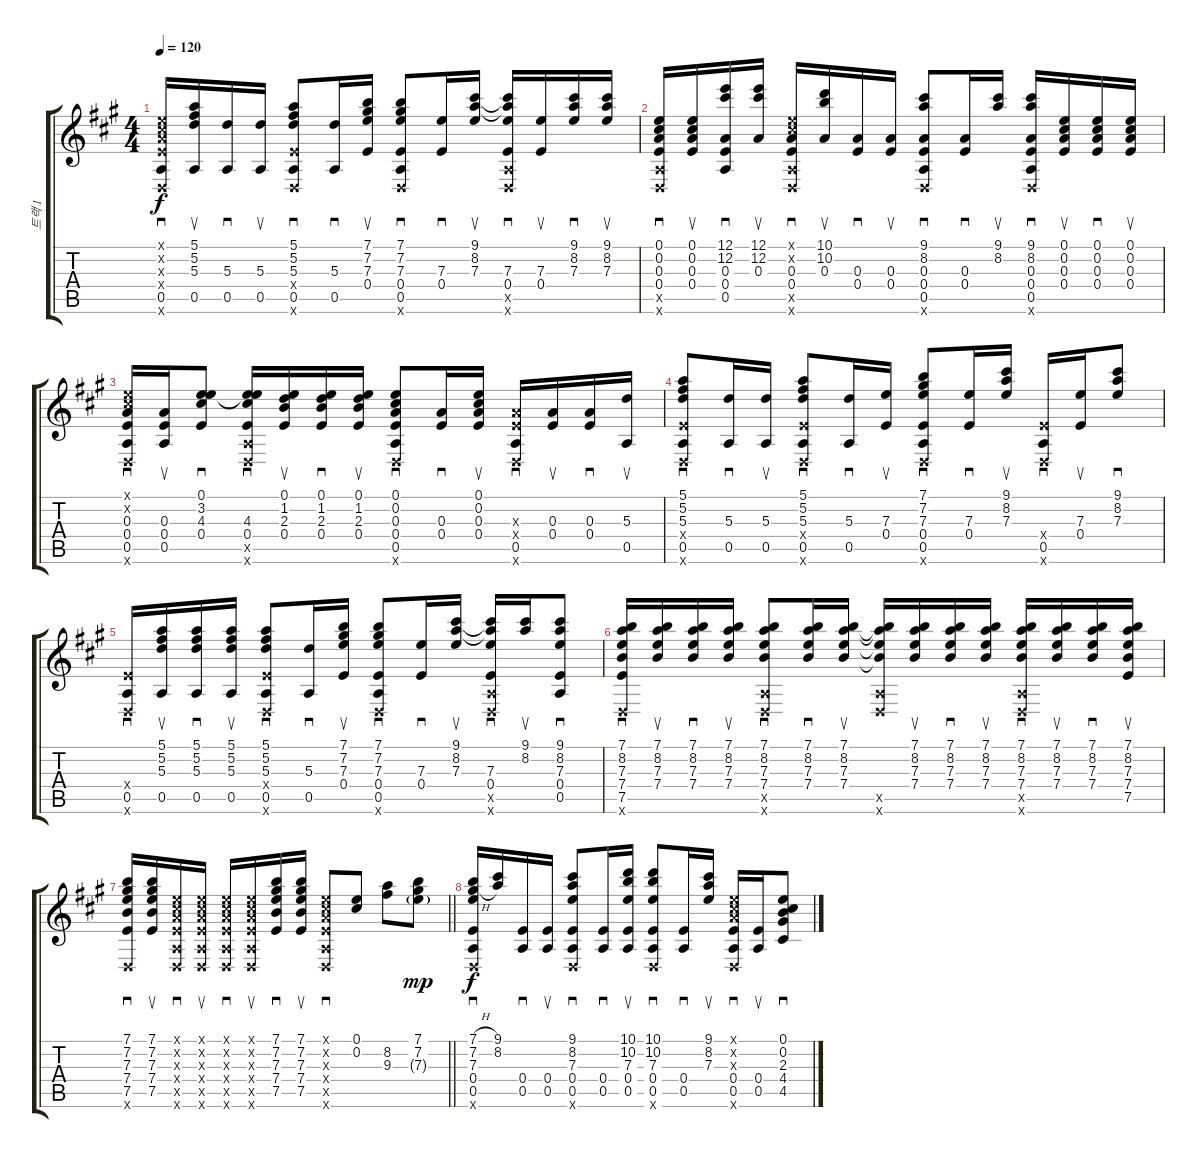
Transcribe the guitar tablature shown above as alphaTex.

\track ("트랙 1" "트랙 1") {instrument acousticguitarsteel}
\staff {score tabs}
\tuning (E4 Db4 A3 E3 A2 D2) {hide}
\ts (4 4)
\tempo 120
\clef g2
\ks a
(0.1{x} 0.2{x} 0.3{x} 0.4{x} 0.5 0.6{x}).16{sd dy f} (5.1 5.2 5.3 0.5).16{su} (5.3 0.5).16{sd} (5.3 0.5).16{su} (5.1 5.2 5.3 0.4{x} 0.5 0.6{x}).8{sd} (5.3 0.5).16{sd} (7.1 7.2 7.3 0.4).16{su} (7.1 7.2 7.3 0.4 0.5 0.6{x}).8{sd} (7.3 0.4).16{sd} (9.1 8.2 7.3).16{su} (9.1{t} 8.2{t} 7.3 0.4 0.5{x} 0.6{x}).16{sd} (7.3 0.4).16{su} (9.1 8.2 7.3).16{sd} (9.1 8.2 7.3).16{su} |
(0.1 0.2 0.3 0.4 0.5{x} 0.6{x}).16{sd} (0.1 0.2 0.3 0.4).16{su} (12.1 12.2 0.3 0.4 0.5).16{sd} (12.1 12.2 0.3).16{su} (0.1{x} 0.2{x} 0.3 0.4 0.5{x} 0.6{x}).16{sd} (10.1 10.2 0.3).16{su} (0.3 0.4).16{sd} (0.3 0.4).16{su} (9.1 8.2 0.3 0.4 0.5 0.6{x}).8{sd} (0.3 0.4).16{sd} (9.1 8.2).16{su} (9.1 8.2 0.3 0.4 0.5 0.6{x}).16{sd} (0.1 0.2 0.3 0.4).16{su} (0.1 0.2 0.3 0.4).16{sd} (0.1 0.2 0.3 0.4).16{su} |
(0.1{x} 0.2{x} 0.3 0.4 0.5 0.6{x}).16{sd} (0.3 0.4 0.5).16{su} (0.1 3.2 4.3 0.4).8{sd} (0.1{t} 3.2{t} 4.3 0.4 0.5{x} 0.6{x}).16{sd} (0.1 1.2 2.3 0.4).16{su} (0.1 1.2 2.3 0.4).16{sd} (0.1 1.2 2.3 0.4).16{su} (0.1 0.2 0.3 0.4 0.5 0.6{x}).8{sd} (0.3 0.4).16{sd} (0.1 0.2 0.3 0.4).16{su} (0.3{x} 0.4{x} 0.5 0.6{x}).16{sd} (0.3 0.4).16{su} (0.3 0.4).16{sd} (5.3 0.5).16{su} |
(5.1 5.2 5.3 0.4{x} 0.5 0.6{x}).8{sd} (5.3 0.5).16{sd} (5.3 0.5).16{su} (5.1 5.2 5.3 0.4{x} 0.5 0.6{x}).8{sd} (5.3 0.5).16{sd} (7.3 0.4).16{su} (7.1 7.2 7.3 0.4 0.5 0.6{x}).8{sd} (7.3 0.4).16{sd} (9.1 8.2 7.3).16{su} (0.4{x} 0.5 0.6{x}).16{sd} (7.3 0.4).16{su} (9.1 8.2 7.3).8{sd} |
(0.4{x} 0.5 0.6{x}).16{sd} (5.1 5.2 5.3 0.5).16{su} (5.1 5.2 5.3 0.5).16{sd} (5.1 5.2 5.3 0.5).16{su} (5.1 5.2 5.3 0.4{x} 0.5 0.6{x}).8{sd} (5.3 0.5).16{sd} (7.1 7.2 7.3 0.4).16{su} (7.1 7.2 7.3 0.4 0.5 0.6{x}).8{sd} (7.3 0.4).16{sd} (9.1 8.2 7.3).16{su} (9.1{t} 8.2{t} 7.3 0.4 0.5{x} 0.6{x}).16{sd} (9.1 8.2).16{su} (9.1 8.2 7.3 0.4 0.5).8{sd} |
(7.1 8.2 7.3 7.4 7.5 0.6{x}).16{sd} (7.1 8.2 7.3 7.4).16{su} (7.1 8.2 7.3 7.4).16{sd} (7.1 8.2 7.3 7.4).16{su} (7.1 8.2 7.3 7.4 0.5{x} 0.6{x}).8{sd} (7.1 8.2 7.3 7.4).16{sd} (7.1 8.2 7.3 7.4).16{su} (7.1{t} 8.2{t} 7.3{t} 7.4{t} 0.5{x} 0.6{x}).16 (7.1 8.2 7.3 7.4).16{su} (7.1 8.2 7.3 7.4).16{sd} (7.1 8.2 7.3 7.4).16{su} (7.1 8.2 7.3 7.4 0.5{x} 0.6{x}).16{sd} (7.1 8.2 7.3 7.4).16{su} (7.1 8.2 7.3 7.4).16{sd} (7.1 8.2 7.3 7.4 7.5).16{su} |
\barLineRight lightlight
(7.1 7.2 7.3 7.4 7.5 0.6{x}).16{sd} (7.1 7.2 7.3 7.4 7.5).16{su} (0.1{x} 0.2{x} 0.3{x} 0.4{x} 0.5{x} 0.6{x}).16{sd} (0.1{x} 0.2{x} 0.3{x} 0.4{x} 0.5{x} 0.6{x}).16{su} (0.1{x} 0.2{x} 0.3{x} 0.4{x} 0.5{x} 0.6{x}).16{sd} (0.1{x} 0.2{x} 0.3{x} 0.4{x} 0.5{x} 0.6{x}).16{su} (7.1 7.2 7.3 7.4 7.5).16{sd} (7.1 7.2 7.3 7.4 7.5).16{su} (0.1{x} 0.2{x} 0.3{x} 0.4{x} 0.5{x} 0.6{x}).8{sd} (0.1 0.2).8 (8.2 9.3).8 (7.1 7.2 7.3{g}).8{dy mp} |
(7.1{h} 7.2{h} 7.3 0.4 0.5 0.6{x}).16{sd dy f} (9.1 8.2).16 (0.4 0.5).16{sd} (0.4 0.5).16{su} (9.1 8.2 7.3 0.4 0.5 0.6{x}).8{sd} (0.4 0.5).16{sd} (10.1 10.2 7.3 0.4 0.5).16{su} (10.1 10.2 7.3 0.4 0.5 0.6{x}).8{sd} (0.4 0.5).16{sd} (9.1 8.2 7.3).16{su} (0.1{x} 0.2{x} 0.3{x} 0.4 0.5 0.6{x}).16{sd} (0.4 0.5).16{su} (0.1 0.2 2.3 4.4 4.5).8{sd}
